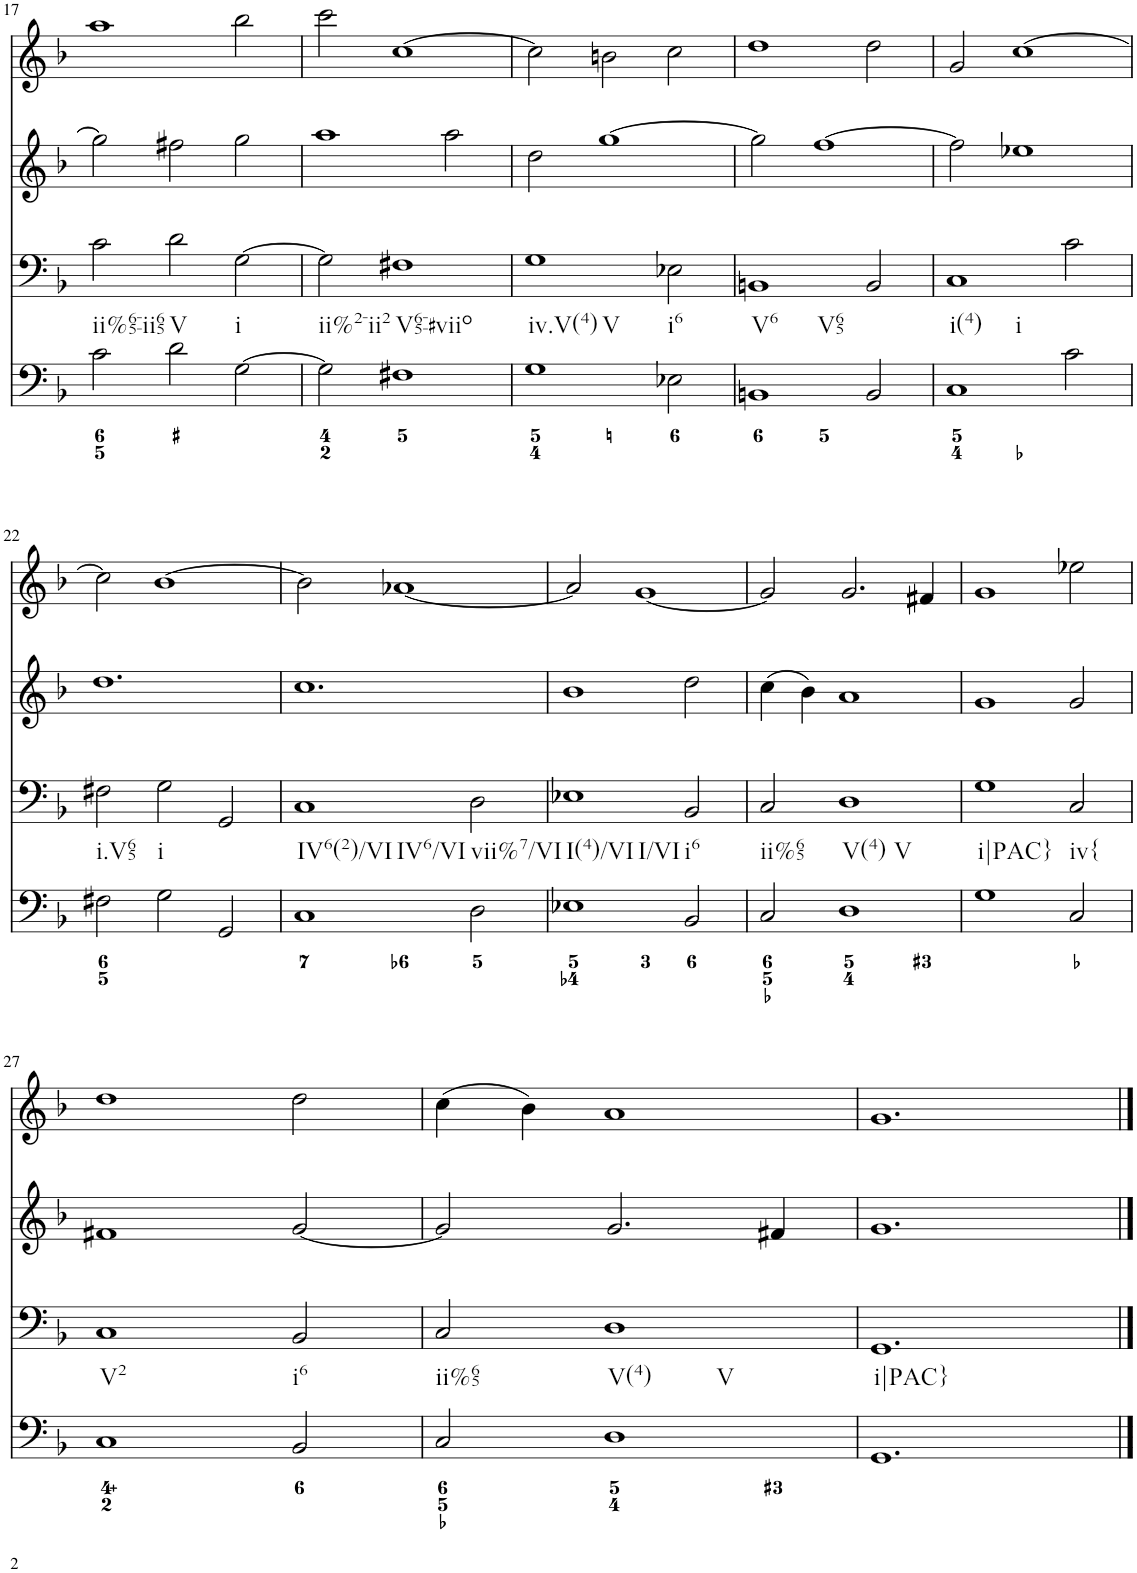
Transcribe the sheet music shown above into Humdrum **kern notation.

**kern	**kern	**kern	**kern
*part4	*part3	*part2	*part1
*staff4	*staff3	*staff2	*staff1
*I"Piano	*I"Piano	*I"Piano	*I"Piano
*I'Pno	*I'Pno	*I'Pno	*I'Pno
!!LO:PB:g=z
*clefF4	*clefF4	*clefG2	*clefG2
*k[b-]	*k[b-]	*k[b-]	*k[b-]
*F:	*F:	*F:	*F:
*M3/2	*M3/2	*M3/2	*M3/2
=17	=17	=17	=17
!	!LO:TX:b:t=ii%65-ii65	!	!
2c\	2c\	2gg\]	1aa
!	!LO:TX:b:t=V	!	!
2d\	2d\	2ff#X\	.
!	!LO:TX:b:t=i	!	!
[2G\	[2G\	2gg\	2bb-\
=18	=18	=18	=18
!	!LO:TX:b:t=ii%2-ii2	!	!
2G\]	2G\]	1aa	2ccc\
!	!LO:TX:b:t=V65-#viio	!	!
1F#X	1F#X	.	[1cc
.	.	2aa\	.
=19	=19	=19	=19
!	!LO:TX:b:t=iv.V(4)	!	!
!	!LO:TX:b:t=V	!	!
1G	1G	2dd\	2cc\]
.	.	[1gg	2bn\
!	!LO:TX:b:t=i6	!	!
2E-X\	2E-X\	.	2cc\
=20	=20	=20	=20
!	!LO:TX:b:t=V6	!	!
!	!LO:TX:b:t=V65	!	!
1BBn	1BBn	2gg\]	1dd
.	.	[1ff	.
2BB/	2BB/	.	2dd\
=21	=21	=21	=21
!	!LO:TX:b:t=i(4)	!	!
!	!LO:TX:b:t=i	!	!
1C	1C	2ff\]	2g/
.	.	1ee-X	[1cc
2c\	2c\	.	.
!!LO:LB:g=z
=22	=22	=22	=22
!	!LO:TX:b:t=i.V65	!	!
2F#X\	2F#X\	1.dd	2cc\]
!	!LO:TX:b:t=i	!	!
2G\	2G\	.	[1b-
2GG/	2GG/	.	.
=23	=23	=23	=23
!	!LO:TX:b:t=IV6(2)/VI	!	!
!	!LO:TX:b:t=IV6/VI	!	!
1C	1C	1.cc	2b-\]
.	.	.	[1a-X
!	!LO:TX:b:t=vii%7/VI	!	!
2D\	2D\	.	.
=24	=24	=24	=24
!	!LO:TX:b:t=I(4)/VI	!	!
!	!LO:TX:b:t=I/VI	!	!
1E-X	1E-X	1b-	2a-/]
.	.	.	[1g
!	!LO:TX:b:t=i6	!	!
2BB-/	2BB-/	2dd\	.
=25	=25	=25	=25
!	!LO:TX:b:t=ii%65	!	!
2C/	2C/	(4cc\	2g/]
.	.	4b-\)	.
!	!LO:TX:b:t=V(4)	!	!
!	!LO:TX:b:t=V	!	!
1D	1D	1a	2.g/
.	.	.	4f#X/
=26	=26	=26	=26
!	!LO:TX:b:t=i|PAC}	!	!
1G	1G	1g	1g
!	!LO:TX:b:t=iv{	!	!
2C/	2C/	2g/	2ee-X\
!!LO:LB:g=z
=27	=27	=27	=27
!	!LO:TX:b:t=V2	!	!
1C	1C	1f#X	1dd
!	!LO:TX:b:t=i6	!	!
2BB-/	2BB-/	[2g/	2dd\
=28	=28	=28	=28
!	!LO:TX:b:t=ii%65	!	!
2C/	2C/	2g/]	(4cc\
.	.	.	4b-\)
!	!LO:TX:b:t=V(4)	!	!
!	!LO:TX:b:t=V	!	!
1D	1D	2.g/	1a
.	.	4f#X/	.
=29	=29	=29	=29
!	!LO:TX:b:t=i|PAC}	!	!
1.GG	1.GG	1.g	1.g
==	==	==	==
*-	*-	*-	*-
